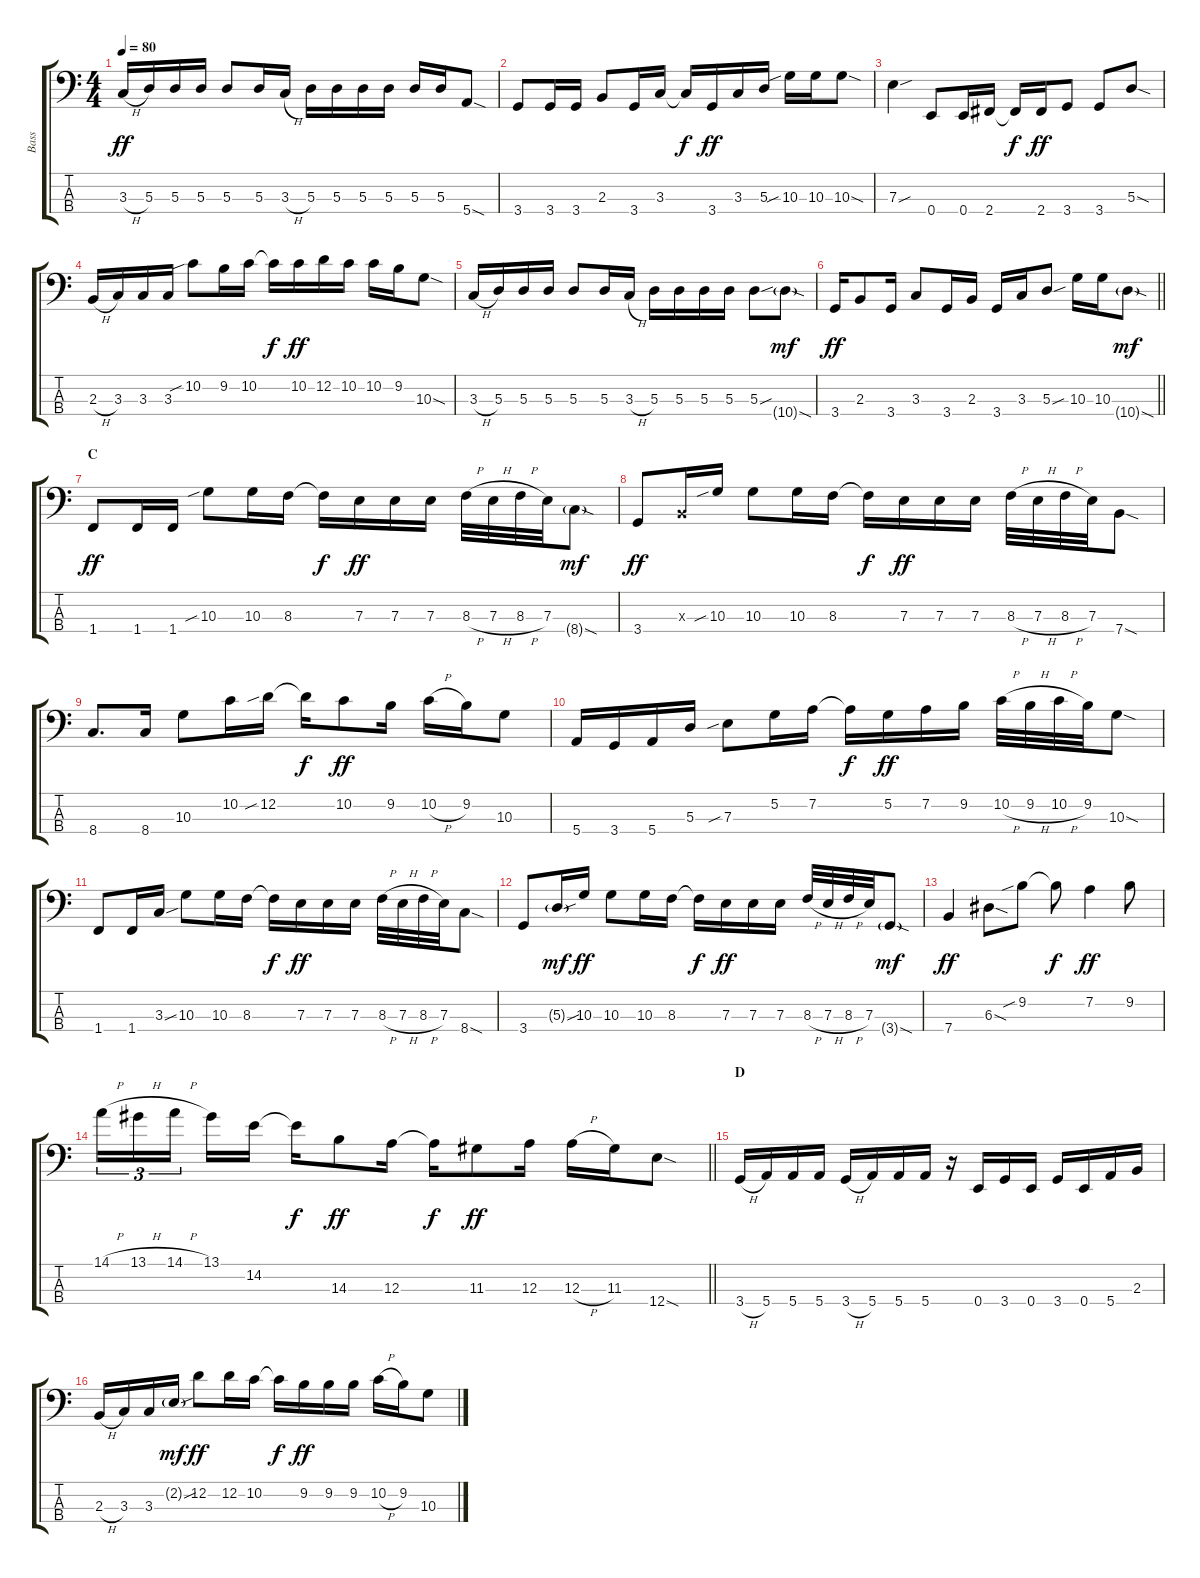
\track ("Bass" "Bass") {instrument electricbasspick}
\staff {score tabs}
\tuning (G2 D2 A1 E1) {hide}
\ts (4 4)
\tempo 80
\clef f4
\ks c
3.3{h}.16{dy ff} 5.3.16 5.3.16 5.3.16 5.3.8 5.3.16 3.3{h}.16 5.3.16 5.3.16 5.3.16 5.3.16 5.3.16 5.3.16 5.4{sod}.8 |
3.4.8 3.4.16 3.4.16 2.3.8 3.4.16 3.3.16 3.3{t}.16{dy f} 3.4.16{dy ff} 3.3.16 5.3.16 10.3{sib}.16 10.3.16 10.3{sod}.8 |
7.3{sou}.4 0.4.8 0.4.16 2.4.16 2.4{t}.16{dy f} 2.4.16{dy ff} 3.4.8 3.4.8 5.3{sod}.8 |
2.3{h}.16 3.3.16 3.3.16 3.3.16 10.2{sib}.8 9.2.16 10.2.16 10.2{t}.16{dy f} 10.2.16{dy ff} 12.2.16 10.2.16 10.2.16 9.2.16 10.3{sod}.8 |
3.3{h}.16 5.3.16 5.3.16 5.3.16 5.3.8 5.3.16 3.3{h}.16 5.3.16 5.3.16 5.3.16 5.3.16 5.3{sou}.8 10.4{sod g}.8{dy mf} |
\barLineRight lightlight
3.4.16{dy ff} 2.3.8 3.4.16 3.3.8 3.4.16 2.3.16 3.4.16 3.3.16 5.3{sou}.8 10.3.16 10.3.16 10.4{sod g}.8{dy mf} |
\section ("" "C")
1.4.8{dy ff} 1.4.16 1.4.16 10.3{sib}.8 10.3.16 8.3.16 8.3{t}.16{dy f} 7.3.16{dy ff} 7.3.16 7.3.16 8.3{h}.32 7.3{h}.32 8.3{h}.32 7.3.32 8.4{sod g}.8{dy mf} |
3.4.8{dy ff} 2.3{x}.16 10.3{sib}.16 10.3.8 10.3.16 8.3.16 8.3{t}.16{dy f} 7.3.16{dy ff} 7.3.16 7.3.16 8.3{h}.32 7.3{h}.32 8.3{h}.32 7.3.32 7.4{sod}.8 |
8.4.8{d} 8.4.16 10.3.8 10.2.16 12.2{sib}.16 12.2{t}.16{dy f} 10.2.8{dy ff} 9.2.16 10.2{h}.16 9.2.16 10.3.8 |
5.4.16 3.4.16 5.4.16 5.3.16 7.3{sib}.8 5.2.16 7.2.16 7.2{t}.16{dy f} 5.2.16{dy ff} 7.2.16 9.2.16 10.2{h}.32 9.2{h}.32 10.2{h}.32 9.2.32 10.3{sod}.8 |
1.4.8 1.4.16 3.3{sou}.16 10.3.8 10.3.16 8.3.16 8.3{t}.16{dy f} 7.3.16{dy ff} 7.3.16 7.3.16 8.3{h}.32 7.3{h}.32 8.3{h}.32 7.3.32 8.4{sod}.8 |
3.4.8 5.3{sou g}.16{dy mf} 10.3.16{dy ff} 10.3.8 10.3.16 8.3.16 8.3{t}.16{dy f} 7.3.16{dy ff} 7.3.16 7.3.16 8.3{h}.32 7.3{h}.32 8.3{h}.32 7.3.32 3.4{sod g}.8{dy mf} |
7.4.4{dy ff} 6.3{sod}.8 9.2{sib}.8 9.2{t}.8{dy f} 7.2.4{dy ff} 9.2.8 |
\barLineRight lightlight
14.1{h}.16{tu (3 2)} 13.1{h}.16{tu (3 2)} 14.1{h}.16{tu (3 2) beam splitsecondary} 13.1.16 14.2.16 14.2{t}.16{dy f} 14.3.8{dy ff} 12.3.16 12.3{t}.16{dy f} 11.3.8{dy ff} 12.3.16 12.3{h}.16 11.3.16 12.4{sod}.8 |
\section ("" "D")
3.4{h}.16 5.4.16 5.4.16 5.4.16 3.4{h}.16 5.4.16 5.4.16 5.4.16 r.16 0.4.16 3.4.16 0.4.16 3.4.16 0.4.16 5.4.16 2.3.16 |
2.3{h}.16 3.3.16 3.3.16 2.2{sou g}.16{dy mf} 12.2.8{dy ff} 12.2.16 10.2.16 10.2{t}.16{dy f} 9.2.16{dy ff} 9.2.16 9.2.16 10.2{h}.16 9.2.16 10.3.8
